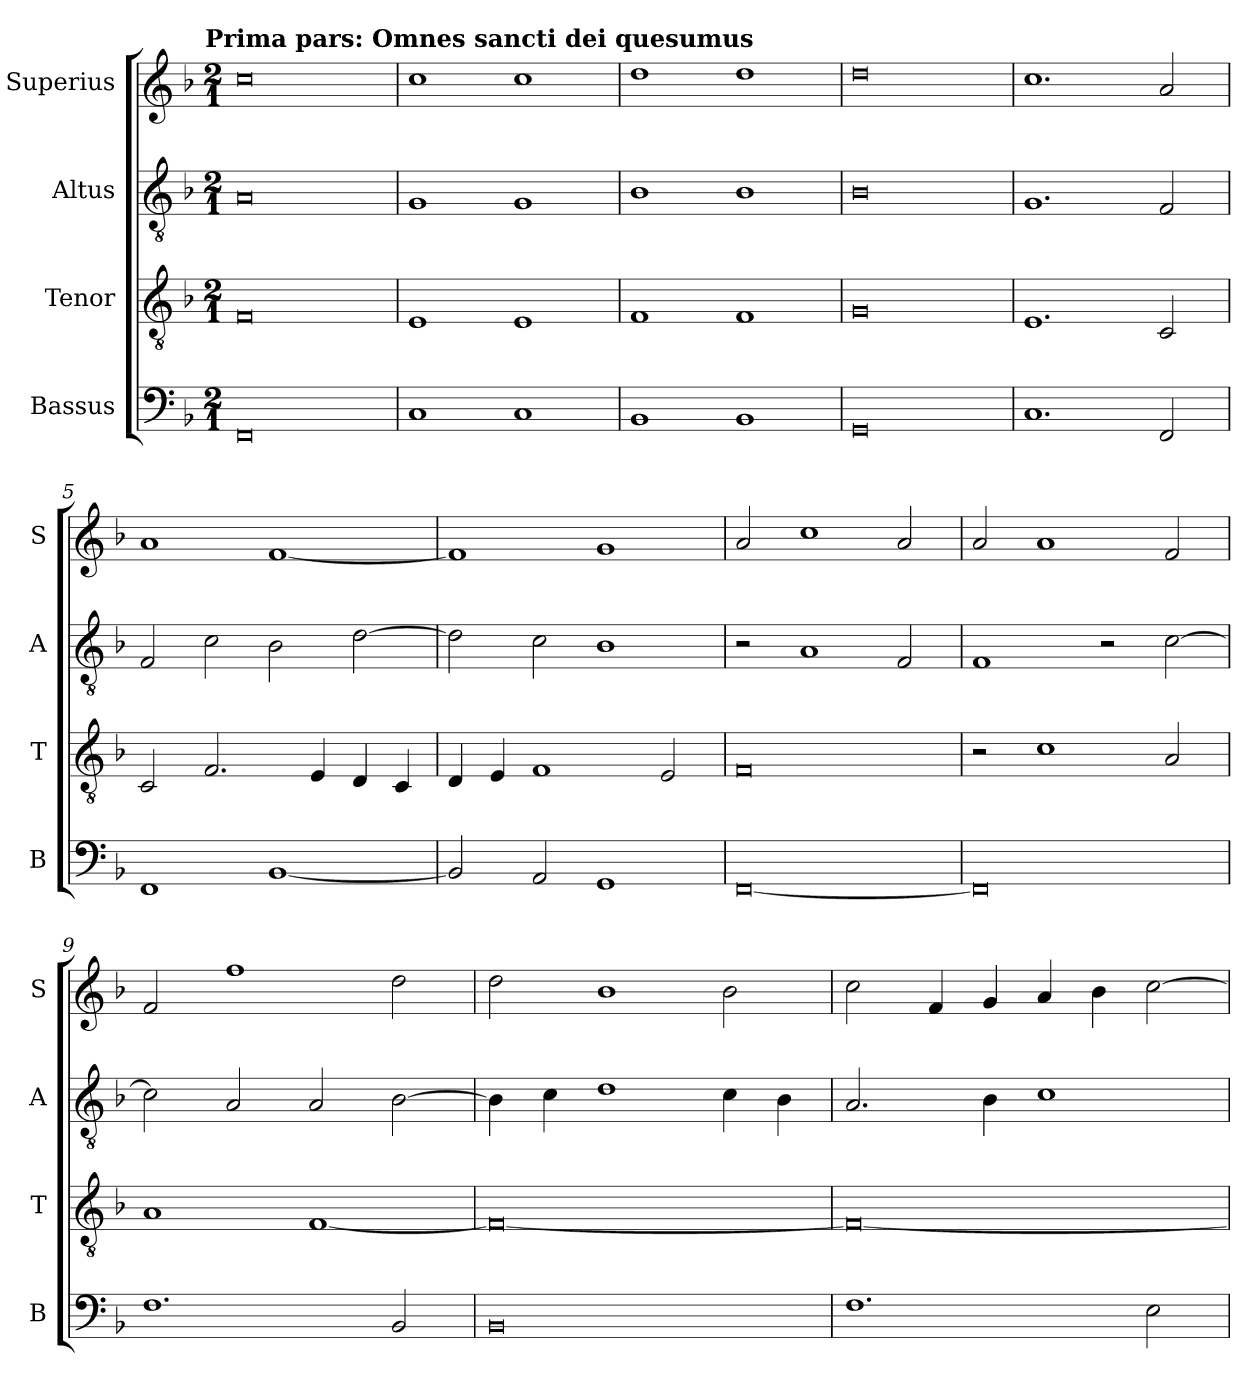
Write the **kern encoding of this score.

**kern	**kern	**kern	**kern
*part4	*part3	*part2	*part1
*staff4	*staff3	*staff2	*staff1
*I"Bassus	*I"Tenor	*I"Altus	*I"Superius
*I'B	*I'T	*I'A	*I'S
*clefF4	*clefGv2	*clefGv2	*clefG2
*k[b-]	*k[b-]	*k[b-]	*k[b-]
*F:	*F:	*F:	*F:
!!LO:TX:omd:t=Prima pars&colon; Omnes sancti dei quesumus
*M2/1	*M2/1	*M2/1	*M2/1
=	=	=	=
0FF	0F	0A	0cc
=1	=1	=1	=1
1C	1E	1G	1cc
1C	1E	1G	1cc
=2	=2	=2	=2
1BB-	1F	1B-	1dd
1BB-	1F	1B-	1dd
=3	=3	=3	=3
0GG	0G	0B-	0dd
=4	=4	=4	=4
1.C	1.E	1.G	1.cc
2FF	2C	2F	2a
=5	=5	=5	=5
1FF	2C	2F	1a
.	2.F	2c	.
[1BB-	.	2B-	[1f
.	4E	.	.
.	4D	[2d	.
.	4C	.	.
=6	=6	=6	=6
2BB-]	4D	2d]	1f]
.	4E	.	.
2AA	1F	2c	.
1GG	.	1B-	1g
.	2E	.	.
=7	=7	=7	=7
[0FF	0F	2r	2a
.	.	1A	1cc
.	.	2F	2a
=8	=8	=8	=8
0FF]	2r	1F	2a
.	1c	.	1a
.	.	2r	.
.	2A	[2c	2f
=9	=9	=9	=9
1.F	1A	2c]	2f
.	.	2A	1ff
.	[1F	2A	.
2BB-	.	[2B-	2dd
=10	=10	=10	=10
0BB-	0F_	4B-]	2dd
.	.	4c	.
.	.	1d	1b-
.	.	4c	2b-
.	.	4B-	.
=11	=11	=11	=11
1.F	0F_	2.A	2cc
.	.	.	4f
.	.	4B-	4g
.	.	1c	4a
.	.	.	4b-
2E	.	.	[2cc
=	=	=	=
*-	*-	*-	*-
